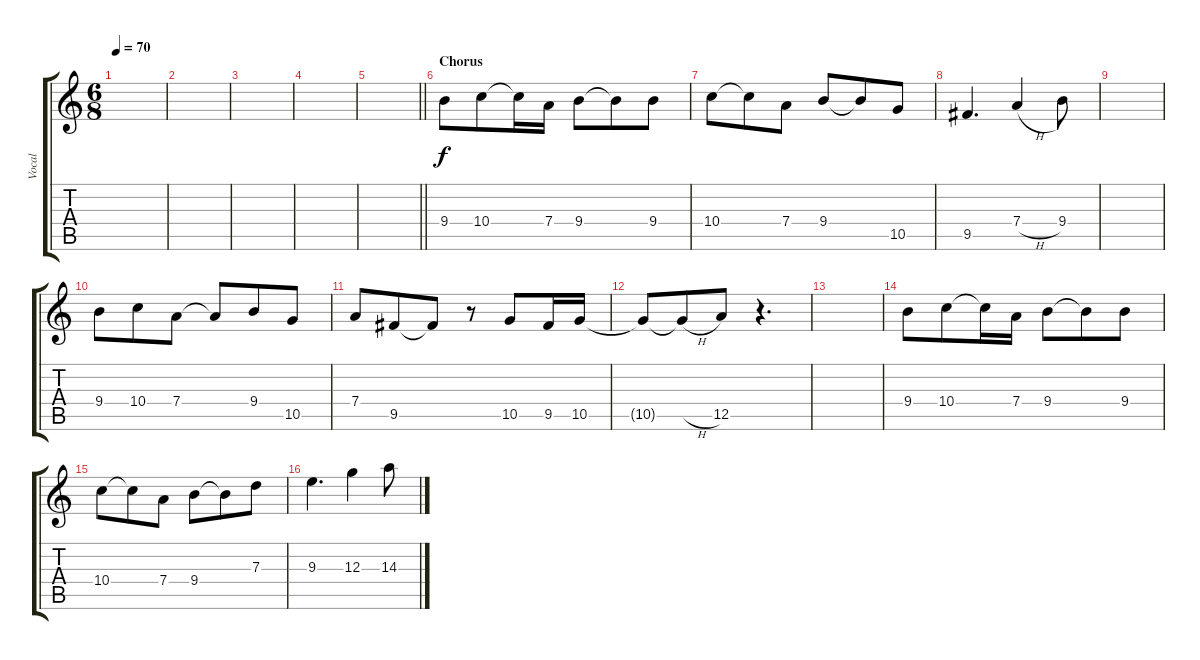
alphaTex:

\track ("Vocal" "Vocal") {instrument acousticguitarsteel}
\staff {score tabs}
\tuning (E4 B3 G3 D3 A2 E2) {hide}
\ts (6 8)
\tempo 70
\clef g2
\ks c
|
|
|
|
\barLineRight lightlight
|
\section ("" "Chorus")
9.4.8 10.4.8 10.4{t}.16 7.4.16 9.4.8 9.4{t}.8 9.4.8 |
10.4.8 10.4{t}.8 7.4.8 9.4.8 9.4{t}.8 10.5.8 |
9.5.4{d} 7.4{h}.4 9.4.8 |
|
9.4.8 10.4.8 7.4.8 7.4{t}.8 9.4.8 10.5.8 |
7.4.8 9.5.8 9.5{t}.8 r.8 10.5.8 9.5.16 10.5.16 |
10.5{t}.8 10.5{h t}.8 12.5.8 r.4{d} |
|
9.4.8 10.4.8 10.4{t}.16 7.4.16 9.4.8 9.4{t}.8 9.4.8 |
10.4.8 10.4{t}.8 7.4.8 9.4.8 9.4{t}.8 7.3.8 |
9.3.4{d} 12.3.4 14.3.8
